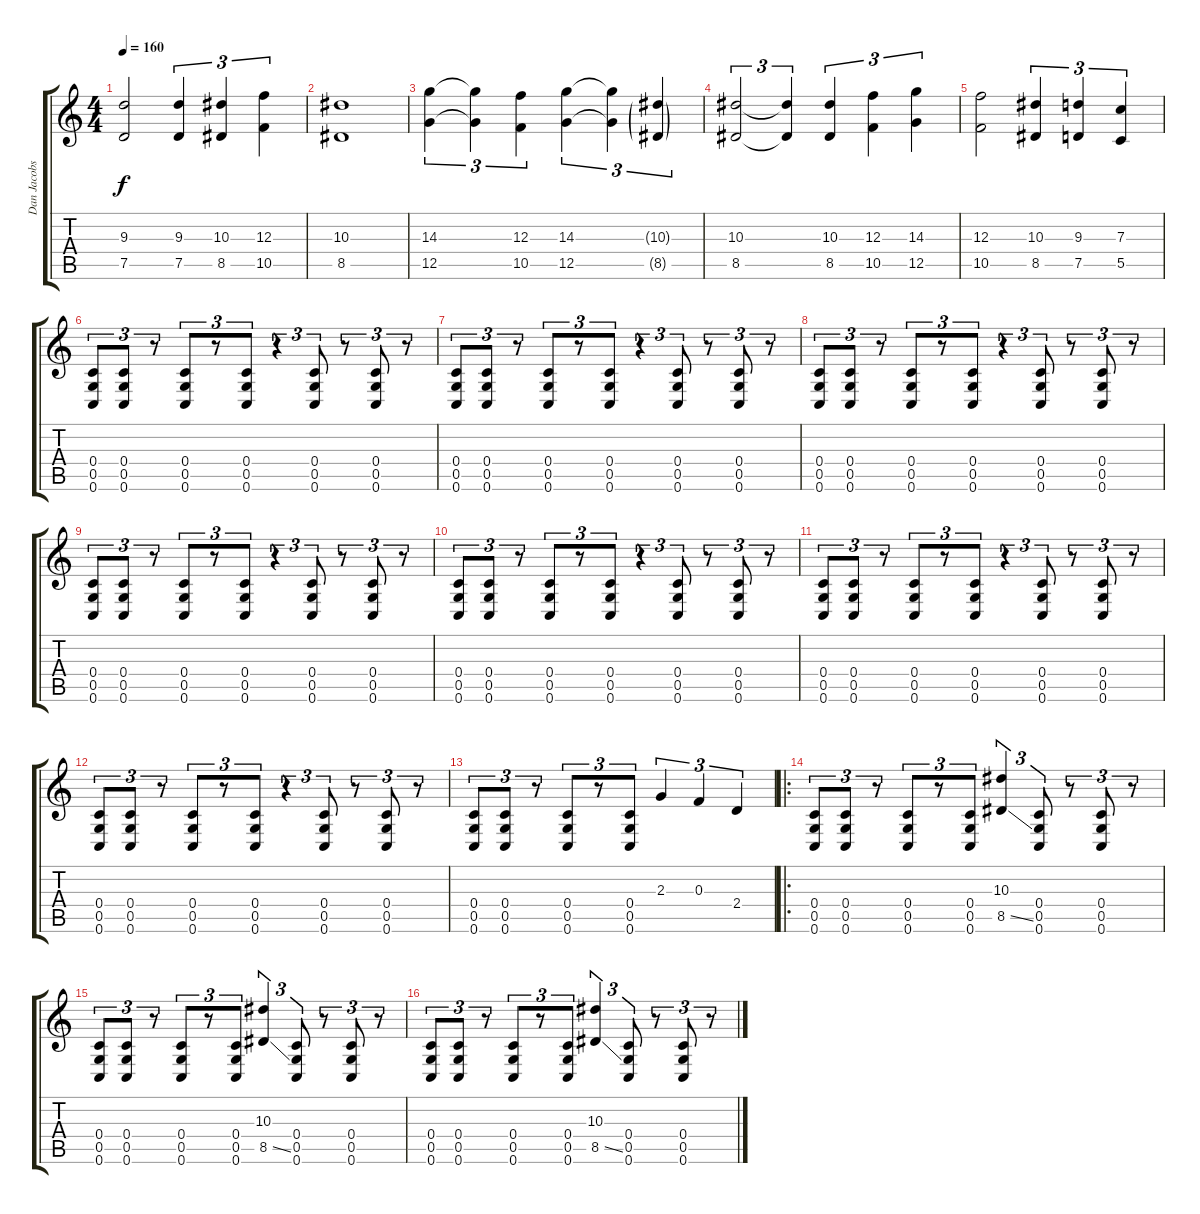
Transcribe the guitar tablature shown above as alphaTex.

\track ("Dan Jacobs" "Dan Jacobs") {instrument overdrivenguitar}
\staff {score tabs}
\tuning (D4 A3 F3 C3 G2 C2) {hide}
\ts (4 4)
\tempo 160
\clef g2
\ks c
(9.3 7.5).2{dy f} (9.3 7.5).4{tu (3 2)} (10.3 8.5).4{tu (3 2)} (12.3 10.5).4{tu (3 2)} |
(10.3 8.5).1 |
(14.3 12.5).4{tu (3 2)} (14.3{t} 12.5{t}).4{tu (3 2)} (12.3 10.5).4{tu (3 2)} (14.3 12.5).4{tu (3 2)} (14.3{t} 12.5{t}).4{tu (3 2)} (10.3{g} 8.5{g}).4{tu (3 2)} |
(10.3 8.5).2{tu (3 2)} (10.3{t} 8.5{t}).4{tu (3 2)} (10.3 8.5).4{tu (3 2)} (12.3 10.5).4{tu (3 2)} (14.3 12.5).4{tu (3 2)} |
(12.3 10.5).2 (10.3 8.5).4{tu (3 2)} (9.3 7.5).4{tu (3 2)} (7.3 5.5).4{tu (3 2)} |
(0.4 0.5 0.6).8{tu (3 2)} (0.4 0.5 0.6).8{tu (3 2)} r.8{tu (3 2)} (0.4 0.5 0.6).8{tu (3 2)} r.8{tu (3 2)} (0.4 0.5 0.6).8{tu (3 2)} r.4{tu (3 2)} (0.4 0.5 0.6).8{tu (3 2)} r.8{tu (3 2)} (0.4 0.5 0.6).8{tu (3 2)} r.8{tu (3 2)} |
(0.4 0.5 0.6).8{tu (3 2)} (0.4 0.5 0.6).8{tu (3 2)} r.8{tu (3 2)} (0.4 0.5 0.6).8{tu (3 2)} r.8{tu (3 2)} (0.4 0.5 0.6).8{tu (3 2)} r.4{tu (3 2)} (0.4 0.5 0.6).8{tu (3 2)} r.8{tu (3 2)} (0.4 0.5 0.6).8{tu (3 2)} r.8{tu (3 2)} |
(0.4 0.5 0.6).8{tu (3 2)} (0.4 0.5 0.6).8{tu (3 2)} r.8{tu (3 2)} (0.4 0.5 0.6).8{tu (3 2)} r.8{tu (3 2)} (0.4 0.5 0.6).8{tu (3 2)} r.4{tu (3 2)} (0.4 0.5 0.6).8{tu (3 2)} r.8{tu (3 2)} (0.4 0.5 0.6).8{tu (3 2)} r.8{tu (3 2)} |
(0.4 0.5 0.6).8{tu (3 2)} (0.4 0.5 0.6).8{tu (3 2)} r.8{tu (3 2)} (0.4 0.5 0.6).8{tu (3 2)} r.8{tu (3 2)} (0.4 0.5 0.6).8{tu (3 2)} r.4{tu (3 2)} (0.4 0.5 0.6).8{tu (3 2)} r.8{tu (3 2)} (0.4 0.5 0.6).8{tu (3 2)} r.8{tu (3 2)} |
(0.4 0.5 0.6).8{tu (3 2)} (0.4 0.5 0.6).8{tu (3 2)} r.8{tu (3 2)} (0.4 0.5 0.6).8{tu (3 2)} r.8{tu (3 2)} (0.4 0.5 0.6).8{tu (3 2)} r.4{tu (3 2)} (0.4 0.5 0.6).8{tu (3 2)} r.8{tu (3 2)} (0.4 0.5 0.6).8{tu (3 2)} r.8{tu (3 2)} |
(0.4 0.5 0.6).8{tu (3 2)} (0.4 0.5 0.6).8{tu (3 2)} r.8{tu (3 2)} (0.4 0.5 0.6).8{tu (3 2)} r.8{tu (3 2)} (0.4 0.5 0.6).8{tu (3 2)} r.4{tu (3 2)} (0.4 0.5 0.6).8{tu (3 2)} r.8{tu (3 2)} (0.4 0.5 0.6).8{tu (3 2)} r.8{tu (3 2)} |
(0.4 0.5 0.6).8{tu (3 2)} (0.4 0.5 0.6).8{tu (3 2)} r.8{tu (3 2)} (0.4 0.5 0.6).8{tu (3 2)} r.8{tu (3 2)} (0.4 0.5 0.6).8{tu (3 2)} r.4{tu (3 2)} (0.4 0.5 0.6).8{tu (3 2)} r.8{tu (3 2)} (0.4 0.5 0.6).8{tu (3 2)} r.8{tu (3 2)} |
(0.4 0.5 0.6).8{tu (3 2)} (0.4 0.5 0.6).8{tu (3 2)} r.8{tu (3 2)} (0.4 0.5 0.6).8{tu (3 2)} r.8{tu (3 2)} (0.4 0.5 0.6).8{tu (3 2)} 2.3.4{tu (3 2)} 0.3.4{tu (3 2)} 2.4.4{tu (3 2)} |
\ro
(0.4 0.5 0.6).8{tu (3 2)} (0.4 0.5 0.6).8{tu (3 2)} r.8{tu (3 2)} (0.4 0.5 0.6).8{tu (3 2)} r.8{tu (3 2)} (0.4 0.5 0.6).8{tu (3 2)} (10.3 8.5{ss}).4{tu (3 2)} (0.4 0.5 0.6).8{tu (3 2)} r.8{tu (3 2)} (0.4 0.5 0.6).8{tu (3 2)} r.8{tu (3 2)} |
(0.4 0.5 0.6).8{tu (3 2)} (0.4 0.5 0.6).8{tu (3 2)} r.8{tu (3 2)} (0.4 0.5 0.6).8{tu (3 2)} r.8{tu (3 2)} (0.4 0.5 0.6).8{tu (3 2)} (10.3 8.5{ss}).4{tu (3 2)} (0.4 0.5 0.6).8{tu (3 2)} r.8{tu (3 2)} (0.4 0.5 0.6).8{tu (3 2)} r.8{tu (3 2)} |
(0.4 0.5 0.6).8{tu (3 2)} (0.4 0.5 0.6).8{tu (3 2)} r.8{tu (3 2)} (0.4 0.5 0.6).8{tu (3 2)} r.8{tu (3 2)} (0.4 0.5 0.6).8{tu (3 2)} (10.3 8.5{ss}).4{tu (3 2)} (0.4 0.5 0.6).8{tu (3 2)} r.8{tu (3 2)} (0.4 0.5 0.6).8{tu (3 2)} r.8{tu (3 2)}
